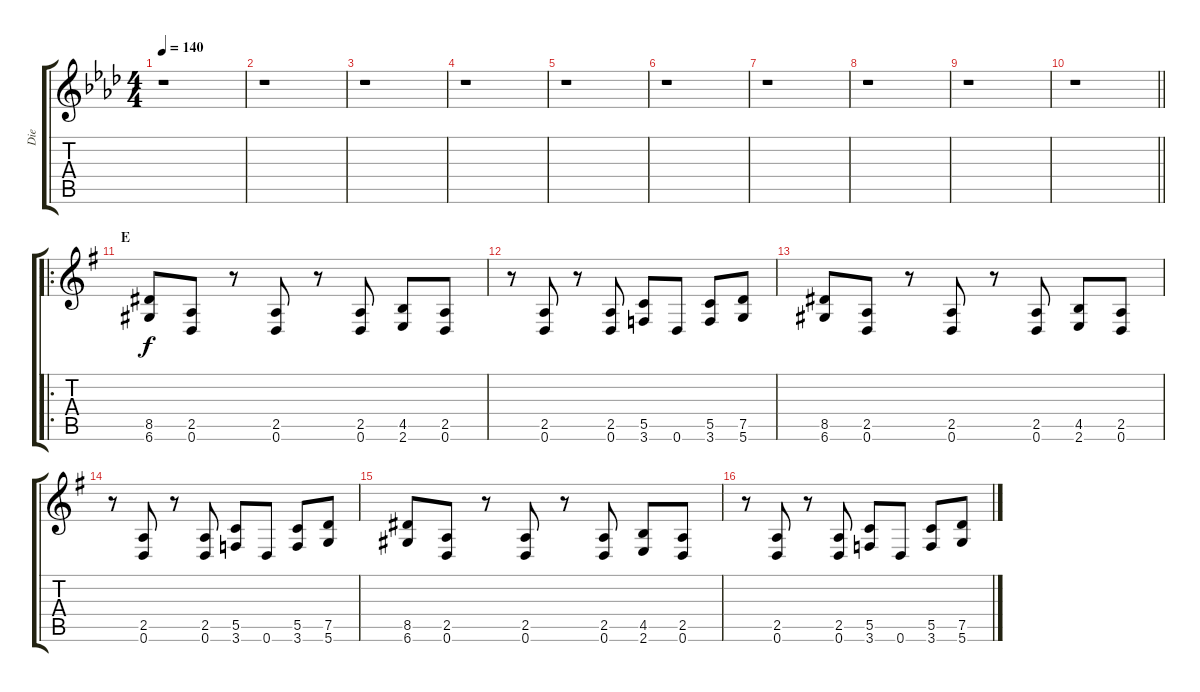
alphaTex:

\track ("Die" "Die") {instrument electricguitarclean}
\staff {score tabs}
\tuning (D4 A3 F3 C3 G2 D2) {hide}
\ts (4 4)
\tempo 140
\clef g2
\ks ab
r.1{dy f} |
r.1 |
r.1 |
r.1 |
r.1 |
r.1 |
r.1 |
r.1 |
r.1 |
\barLineRight lightlight
r.1 |
\ro
\section ("" "E")
\ks g
(8.5 6.6).8{volume 16 instrument distortionguitar} (2.5 0.6).8 r.8 (2.5 0.6).8 r.8 (2.5 0.6).8 (4.5 2.6).8 (2.5 0.6).8 |
r.8 (2.5 0.6).8 r.8 (2.5 0.6).8 (5.5 3.6).8 0.6.8 (5.5 3.6).8 (7.5 5.6).8 |
(8.5 6.6).8 (2.5 0.6).8 r.8 (2.5 0.6).8 r.8 (2.5 0.6).8 (4.5 2.6).8 (2.5 0.6).8 |
r.8 (2.5 0.6).8 r.8 (2.5 0.6).8 (5.5 3.6).8 0.6.8 (5.5 3.6).8 (7.5 5.6).8 |
(8.5 6.6).8 (2.5 0.6).8 r.8 (2.5 0.6).8 r.8 (2.5 0.6).8 (4.5 2.6).8 (2.5 0.6).8 |
r.8 (2.5 0.6).8 r.8 (2.5 0.6).8 (5.5 3.6).8 0.6.8 (5.5 3.6).8 (7.5 5.6).8
